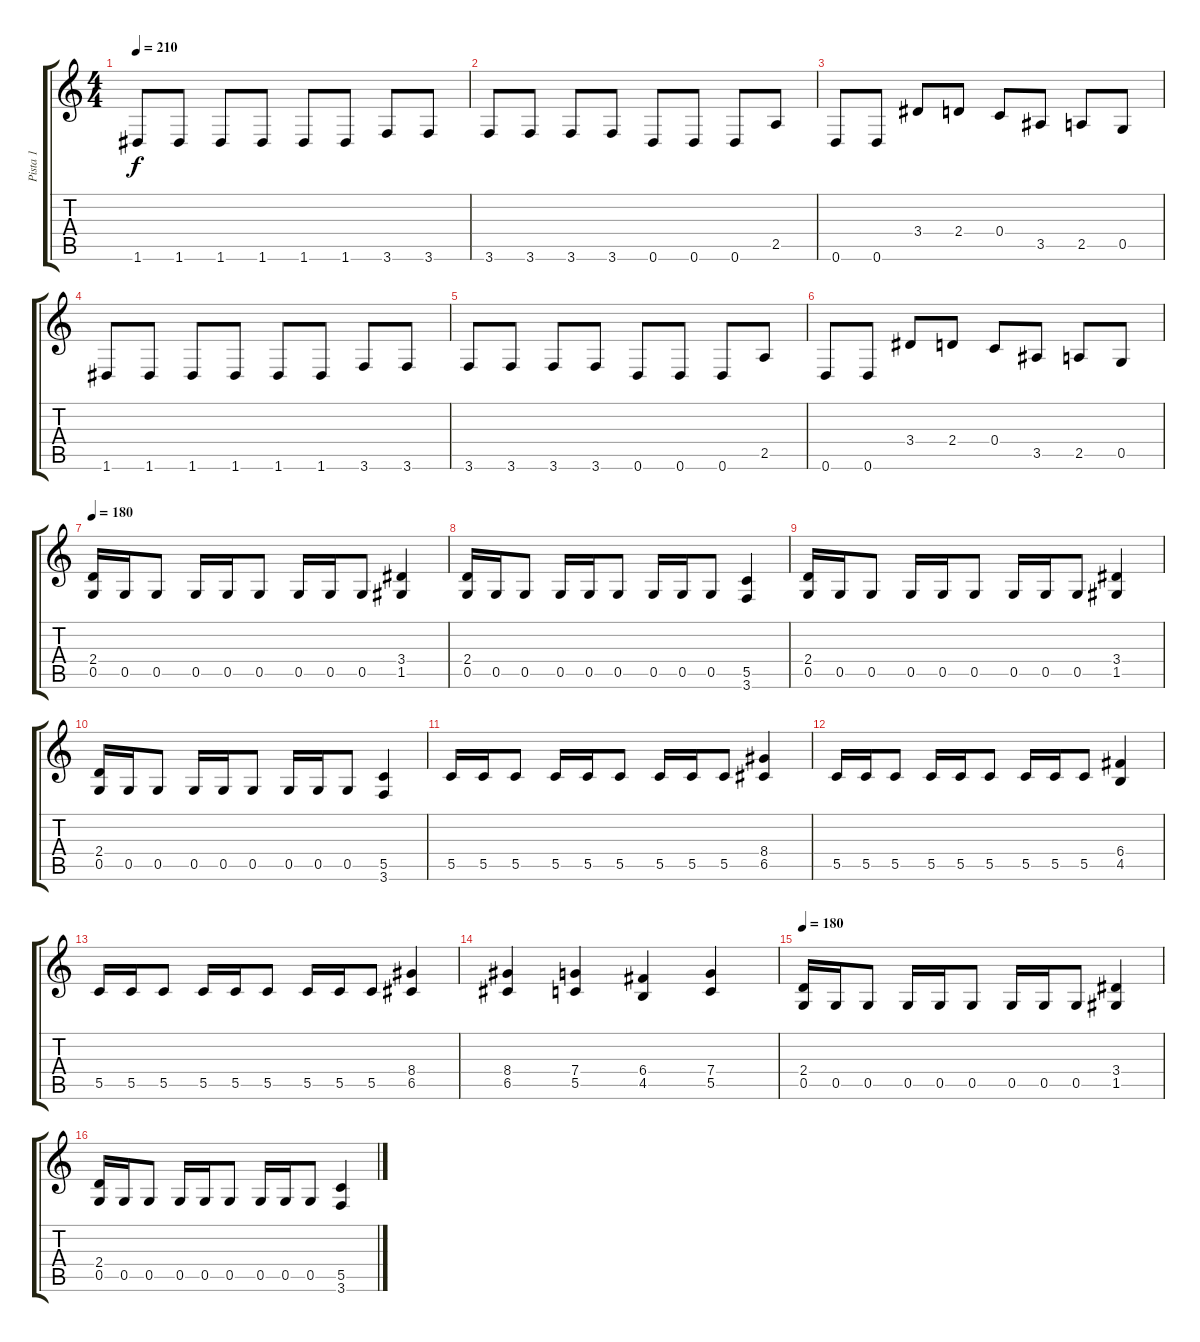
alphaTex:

\track ("Pista 1" "Pista 1") {instrument distortionguitar}
\staff {score tabs}
\tuning (D4 A3 F3 C3 G2 D2) {hide}
\ts (4 4)
\tempo 210
\clef g2
\ks c
1.6.8{dy f} 1.6.8 1.6.8 1.6.8 1.6.8 1.6.8 3.6.8 3.6.8 |
3.6.8 3.6.8 3.6.8 3.6.8 0.6.8 0.6.8 0.6.8 2.5.8 |
0.6.8 0.6.8 3.4.8 2.4.8 0.4.8 3.5.8 2.5.8 0.5.8 |
1.6.8 1.6.8 1.6.8 1.6.8 1.6.8 1.6.8 3.6.8 3.6.8 |
3.6.8 3.6.8 3.6.8 3.6.8 0.6.8 0.6.8 0.6.8 2.5.8 |
0.6.8 0.6.8 3.4.8 2.4.8 0.4.8 3.5.8 2.5.8 0.5.8 |
\tempo 180
(2.4 0.5).16 0.5.16 0.5.8 0.5.16 0.5.16 0.5.8 0.5.16 0.5.16 0.5.8 (3.4 1.5).4 |
(2.4 0.5).16 0.5.16 0.5.8 0.5.16 0.5.16 0.5.8 0.5.16 0.5.16 0.5.8 (5.5 3.6).4 |
(2.4 0.5).16 0.5.16 0.5.8 0.5.16 0.5.16 0.5.8 0.5.16 0.5.16 0.5.8 (3.4 1.5).4 |
(2.4 0.5).16 0.5.16 0.5.8 0.5.16 0.5.16 0.5.8 0.5.16 0.5.16 0.5.8 (5.5 3.6).4 |
5.5.16 5.5.16 5.5.8 5.5.16 5.5.16 5.5.8 5.5.16 5.5.16 5.5.8 (8.4 6.5).4 |
5.5.16 5.5.16 5.5.8 5.5.16 5.5.16 5.5.8 5.5.16 5.5.16 5.5.8 (6.4 4.5).4 |
5.5.16 5.5.16 5.5.8 5.5.16 5.5.16 5.5.8 5.5.16 5.5.16 5.5.8 (8.4 6.5).4 |
(8.4 6.5).4 (7.4 5.5).4 (6.4 4.5).4 (7.4 5.5).4 |
\tempo 180
(2.4 0.5).16 0.5.16 0.5.8 0.5.16 0.5.16 0.5.8 0.5.16 0.5.16 0.5.8 (3.4 1.5).4 |
(2.4 0.5).16 0.5.16 0.5.8 0.5.16 0.5.16 0.5.8 0.5.16 0.5.16 0.5.8 (5.5 3.6).4
